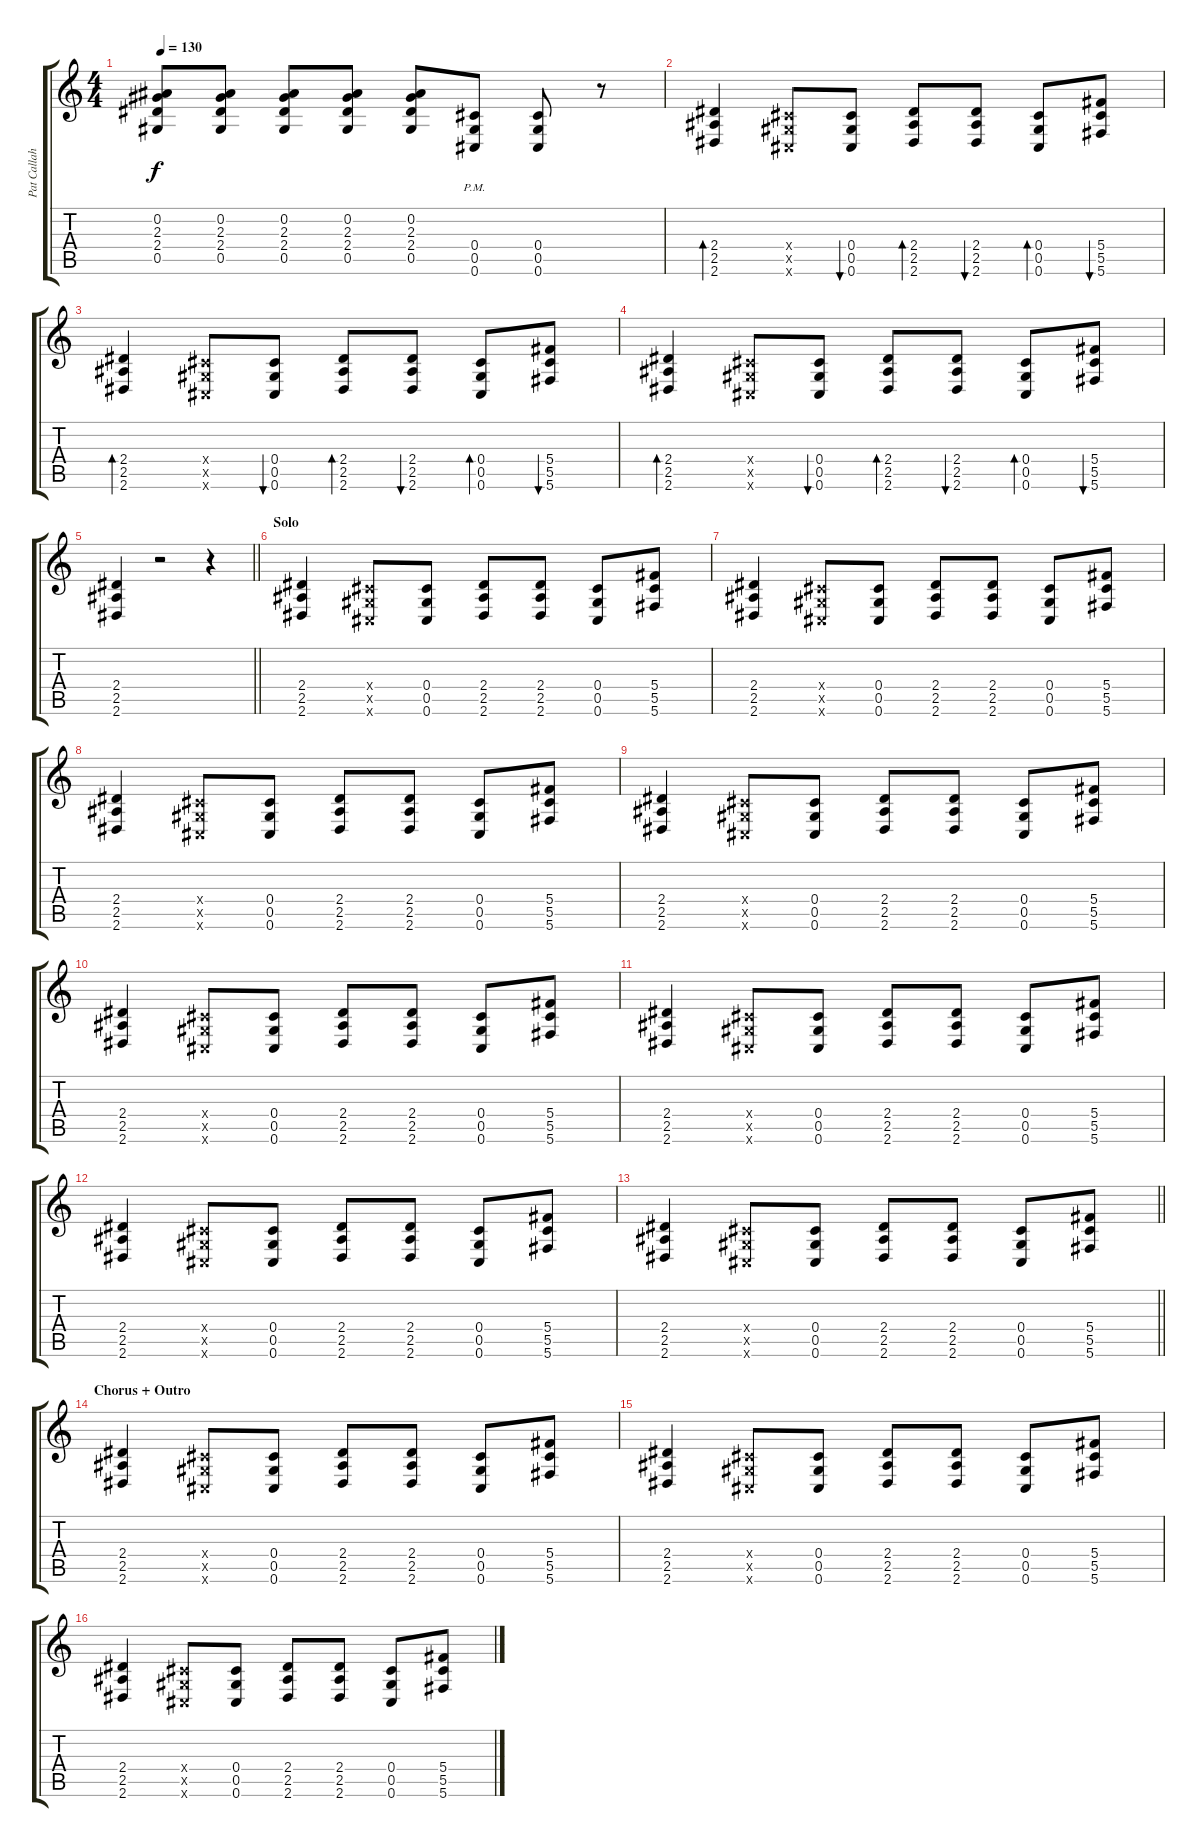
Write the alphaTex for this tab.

\track ("Pat Callahan" "Pat Callah") {instrument overdrivenguitar}
\staff {score tabs}
\tuning (Eb4 Bb3 Gb3 Db3 Ab2 Db2) {hide}
\ts (4 4)
\tempo 130
\clef g2
\ks c
(0.2 2.3 2.4 0.5).8{dy f} (0.2 2.3 2.4 0.5).8 (0.2 2.3 2.4 0.5).8 (0.2 2.3 2.4 0.5).8 (0.2 2.3 2.4 0.5).8 (0.4{pm} 0.5{pm} 0.6{pm}).8 (0.4 0.5 0.6).8 r.8 |
(2.4 2.5 2.6).4{bd 60 instrument distortionguitar} (0.4{x} 0.5{x} 0.6{x}).8 (0.4 0.5 0.6).8{bu 60} (2.4 2.5 2.6).8{bd 60} (2.4 2.5 2.6).8{bu 60} (0.4 0.5 0.6).8{bd 60} (5.4 5.5 5.6).8{bu 60} |
(2.4 2.5 2.6).4{bd 60} (0.4{x} 0.5{x} 0.6{x}).8 (0.4 0.5 0.6).8{bu 60} (2.4 2.5 2.6).8{bd 60} (2.4 2.5 2.6).8{bu 60} (0.4 0.5 0.6).8{bd 60} (5.4 5.5 5.6).8{bu 60} |
(2.4 2.5 2.6).4{bd 60} (0.4{x} 0.5{x} 0.6{x}).8 (0.4 0.5 0.6).8{bu 60} (2.4 2.5 2.6).8{bd 60} (2.4 2.5 2.6).8{bu 60} (0.4 0.5 0.6).8{bd 60} (5.4 5.5 5.6).8{bu 60} |
\barLineRight lightlight
(2.4 2.5 2.6).4 r.2 r.4 |
\section ("" "Solo")
(2.4 2.5 2.6).4{instrument overdrivenguitar} (0.4{x} 0.5{x} 0.6{x}).8 (0.4 0.5 0.6).8 (2.4 2.5 2.6).8 (2.4 2.5 2.6).8 (0.4 0.5 0.6).8 (5.4 5.5 5.6).8 |
(2.4 2.5 2.6).4 (0.4{x} 0.5{x} 0.6{x}).8 (0.4 0.5 0.6).8 (2.4 2.5 2.6).8 (2.4 2.5 2.6).8 (0.4 0.5 0.6).8 (5.4 5.5 5.6).8 |
(2.4 2.5 2.6).4 (0.4{x} 0.5{x} 0.6{x}).8 (0.4 0.5 0.6).8 (2.4 2.5 2.6).8 (2.4 2.5 2.6).8 (0.4 0.5 0.6).8 (5.4 5.5 5.6).8 |
(2.4 2.5 2.6).4 (0.4{x} 0.5{x} 0.6{x}).8 (0.4 0.5 0.6).8 (2.4 2.5 2.6).8 (2.4 2.5 2.6).8 (0.4 0.5 0.6).8 (5.4 5.5 5.6).8 |
(2.4 2.5 2.6).4 (0.4{x} 0.5{x} 0.6{x}).8 (0.4 0.5 0.6).8 (2.4 2.5 2.6).8 (2.4 2.5 2.6).8 (0.4 0.5 0.6).8 (5.4 5.5 5.6).8 |
(2.4 2.5 2.6).4 (0.4{x} 0.5{x} 0.6{x}).8 (0.4 0.5 0.6).8 (2.4 2.5 2.6).8 (2.4 2.5 2.6).8 (0.4 0.5 0.6).8 (5.4 5.5 5.6).8 |
(2.4 2.5 2.6).4 (0.4{x} 0.5{x} 0.6{x}).8 (0.4 0.5 0.6).8 (2.4 2.5 2.6).8 (2.4 2.5 2.6).8 (0.4 0.5 0.6).8 (5.4 5.5 5.6).8 |
\barLineRight lightlight
(2.4 2.5 2.6).4 (0.4{x} 0.5{x} 0.6{x}).8 (0.4 0.5 0.6).8 (2.4 2.5 2.6).8 (2.4 2.5 2.6).8 (0.4 0.5 0.6).8 (5.4 5.5 5.6).8 |
\section ("" "Chorus + Outro")
(2.4 2.5 2.6).4 (0.4{x} 0.5{x} 0.6{x}).8 (0.4 0.5 0.6).8 (2.4 2.5 2.6).8 (2.4 2.5 2.6).8 (0.4 0.5 0.6).8 (5.4 5.5 5.6).8 |
(2.4 2.5 2.6).4 (0.4{x} 0.5{x} 0.6{x}).8 (0.4 0.5 0.6).8 (2.4 2.5 2.6).8 (2.4 2.5 2.6).8 (0.4 0.5 0.6).8 (5.4 5.5 5.6).8 |
(2.4 2.5 2.6).4 (0.4{x} 0.5{x} 0.6{x}).8 (0.4 0.5 0.6).8 (2.4 2.5 2.6).8 (2.4 2.5 2.6).8 (0.4 0.5 0.6).8 (5.4 5.5 5.6).8
